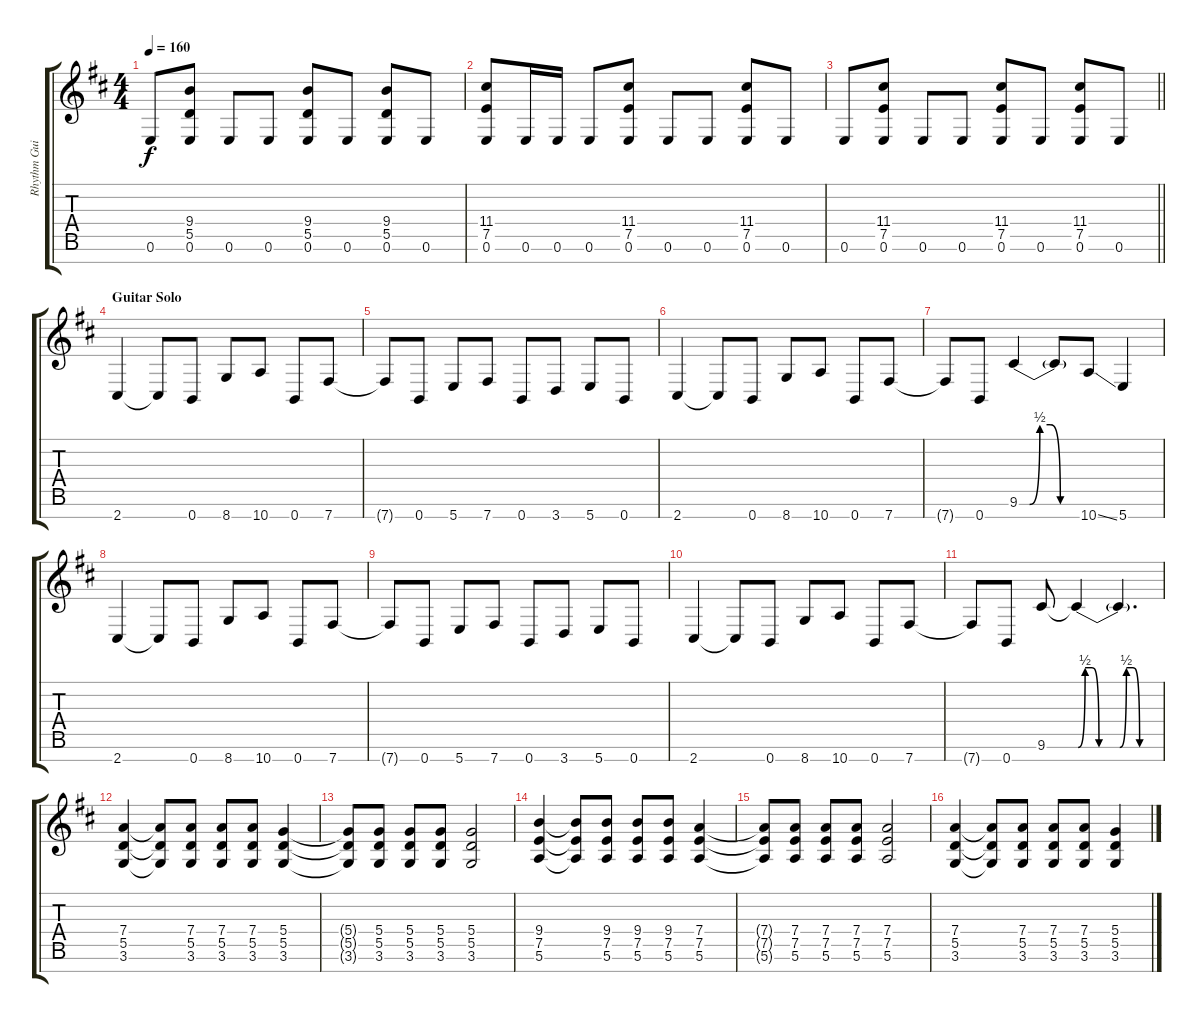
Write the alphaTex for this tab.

\track ("Rhythm Guitar" "Rhythm Gui") {instrument overdrivenguitar}
\staff {score tabs}
\tuning (E4 B3 G3 D3 A2 E2 B1) {hide}
\ts (4 4)
\tempo 160
\clef g2
\ks d
0.6.8{dy f} (9.4 5.5 0.6).8 0.6.8 0.6.8 (9.4 5.5 0.6).8 0.6.8 (9.4 5.5 0.6).8 0.6.8 |
(11.4 7.5 0.6).8 0.6.16 0.6.16 0.6.8 (11.4 7.5 0.6).8 0.6.8 0.6.8 (11.4 7.5 0.6).8 0.6.8 |
\barLineRight lightlight
0.6.8 (11.4 7.5 0.6).8 0.6.8 0.6.8 (11.4 7.5 0.6).8 0.6.8 (11.4 7.5 0.6).8 0.6.8 |
\section ("" "Guitar Solo")
2.7.4 2.7{t}.8 0.7.8 8.7.8 10.7.8 0.7.8 7.7.8 |
7.7{t}.8 0.7.8 5.7.8 7.7.8 0.7.8 3.7.8 5.7.8 0.7.8 |
2.7.4 2.7{t}.8 0.7.8 8.7.8 10.7.8 0.7.8 7.7.8 |
7.7{t}.8 0.7.8 9.6{be (custom 0 0 10 0 20 2 30 2 40 0 60 0)}.4 9.6{t}.8 10.7{ss}.8 5.7.4 |
2.7.4 2.7{t}.8 0.7.8 8.7.8 10.7.8 0.7.8 7.7.8 |
7.7{t}.8 0.7.8 5.7.8 7.7.8 0.7.8 3.7.8 5.7.8 0.7.8 |
2.7.4 2.7{t}.8 0.7.8 8.7.8 10.7.8 0.7.8 7.7.8 |
7.7{t}.8 0.7.8 9.6.8 9.6{be (custom 0 0 10 2 20 2 30 0 60 0) t}.4 9.6{be (custom 0 0 10 2 20 2 30 0 60 0) t}.4{d} |
(7.4 5.5 3.6).4 (7.4{t} 5.5{t} 3.6{t}).8 (7.4 5.5 3.6).8 (7.4 5.5 3.6).8 (7.4 5.5 3.6).8 (5.4 5.5 3.6).4 |
(5.4{t} 5.5{t} 3.6{t}).8 (5.4 5.5 3.6).8 (5.4 5.5 3.6).8 (5.4 5.5 3.6).8 (5.4 5.5 3.6).2 |
(9.4 7.5 5.6).4 (9.4{t} 7.5{t} 5.6{t}).8 (9.4 7.5 5.6).8 (9.4 7.5 5.6).8 (9.4 7.5 5.6).8 (7.4 7.5 5.6).4 |
(7.4{t} 7.5{t} 5.6{t}).8 (7.4 7.5 5.6).8 (7.4 7.5 5.6).8 (7.4 7.5 5.6).8 (7.4 7.5 5.6).2 |
(7.4 5.5 3.6).4 (7.4{t} 5.5{t} 3.6{t}).8 (7.4 5.5 3.6).8 (7.4 5.5 3.6).8 (7.4 5.5 3.6).8 (5.4 5.5 3.6).4
